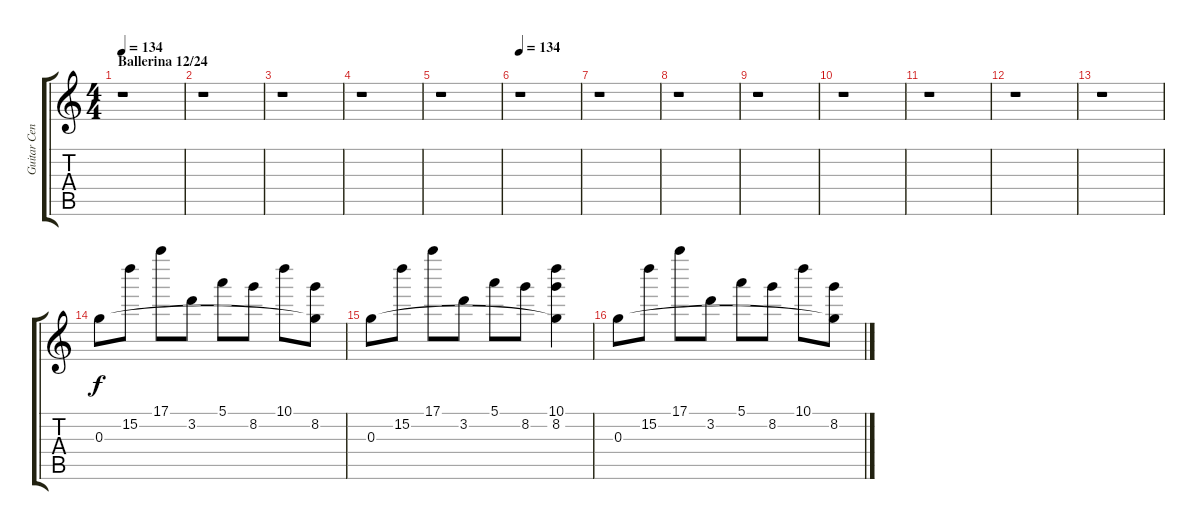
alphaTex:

\track ("Guitar Center 2 Octave Up" "Guitar Cen") {instrument electricguitarclean}
\staff {score tabs}
\tuning (E5 B4 G4 D4 A3 E3) {hide}
\ts (4 4)
\section ("" "Ballerina 12/24")
\tempo 134
\tempo 95
\tempo 134
\clef g2
\ks c
r.1{dy f instrument electricguitarclean} |
r.1 |
r.1 |
r.1 |
r.1 |
\tempo 134
r.1 |
r.1 |
r.1 |
r.1 |
r.1 |
r.1 |
r.1 |
r.1 |
0.3.8 15.2.8 17.1.8 3.2.8 5.1.8 8.2.8 10.1.8 (8.2 0.3{t}).8 |
0.3.8 15.2.8 17.1.8 3.2.8 5.1.8 8.2.8 (10.1 8.2 0.3{t}).4 |
0.3.8 15.2.8 17.1.8 3.2.8 5.1.8 8.2.8 10.1.8 (8.2 0.3{t}).8
